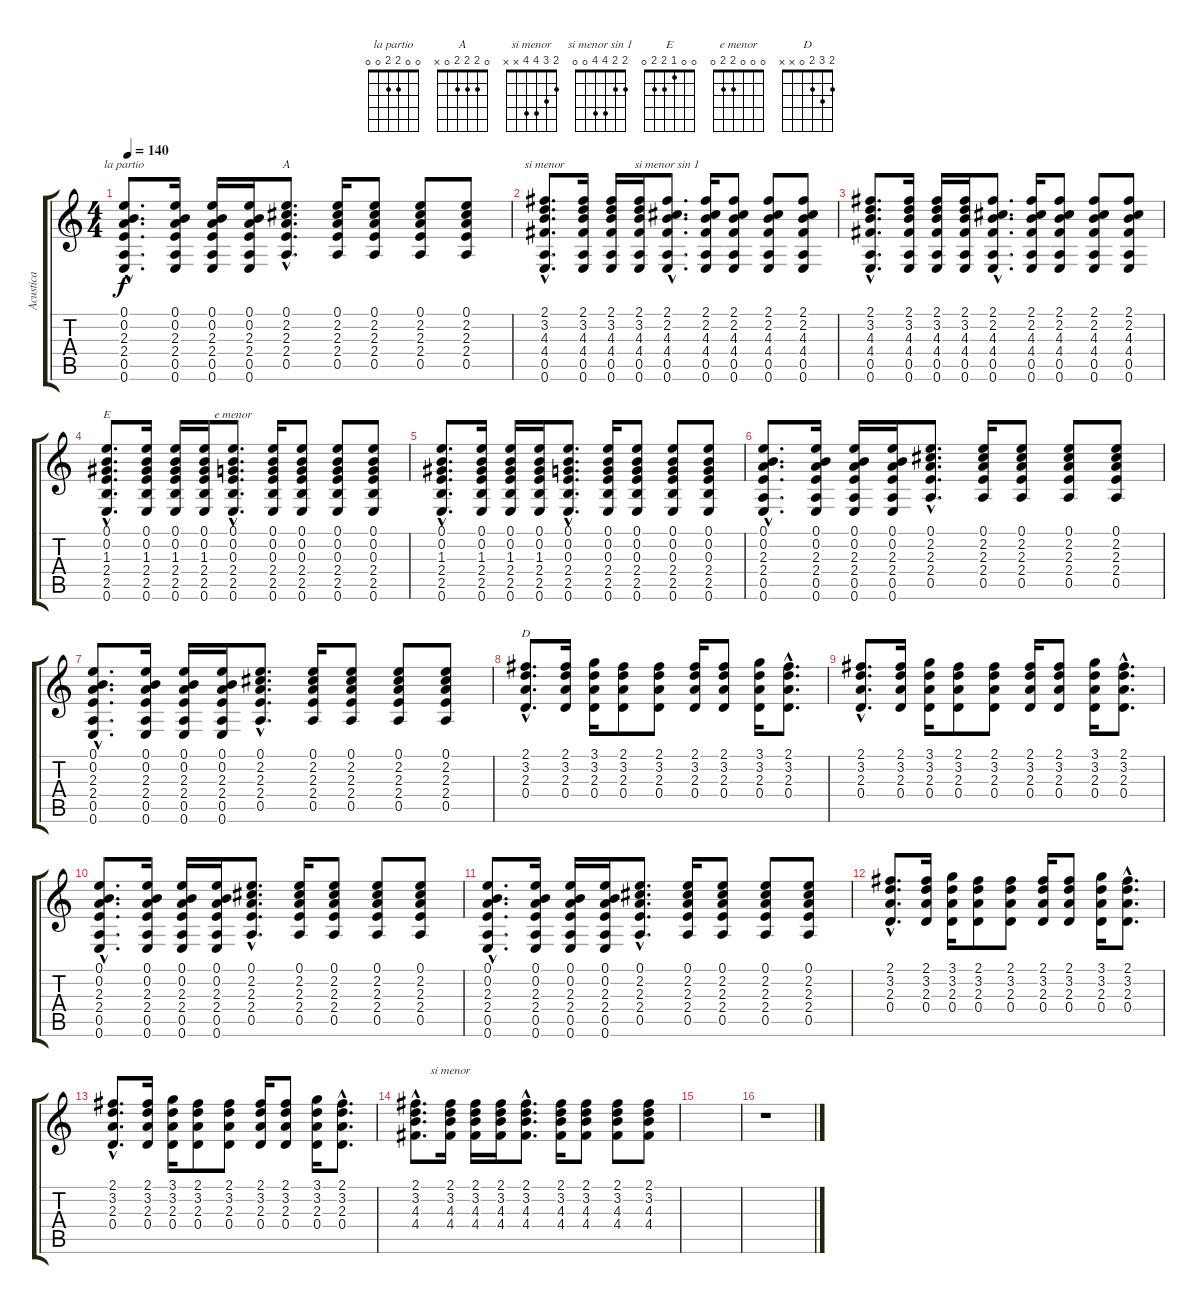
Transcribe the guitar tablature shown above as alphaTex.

\track ("Acustica" "Acustica") {instrument acousticguitarsteel}
\staff {score tabs}
\tuning (E4 B3 G3 D3 A2 E2) {hide}
\chord ("la partio" 0 0 2 2 0 0)
\chord ("A" 0 2 2 2 0 x)
\chord ("si menor" 2 3 4 4 0 0)
\chord ("si menor sin 1" 2 2 4 4 0 0)
\chord ("E" 0 0 1 2 2 0)
\chord ("e menor" 0 0 0 2 2 0)
\chord ("D" 2 3 2 0 x x)
\chord ("si menor" 2 3 4 4 x x)
\ts (4 4)
\tempo 140
\clef g2
\ks c
(0.1{hac} 0.2{hac} 2.3{hac} 2.4{hac} 0.5{hac} 0.6{hac}).8{d ch "la partio" dy f} (0.1 0.2 2.3 2.4 0.5 0.6).16 (0.1 0.2 2.3 2.4 0.5 0.6).16 (0.1 0.2 2.3 2.4 0.5 0.6).16 (0.1{hac} 2.2{hac} 2.3{hac} 2.4{hac} 0.5{hac}).8{d ch "A"} (0.1 2.2 2.3 2.4 0.5).16 (0.1 2.2 2.3 2.4 0.5).8 (0.1 2.2 2.3 2.4 0.5).8 (0.1 2.2 2.3 2.4 0.5).8 |
(2.1{hac} 3.2{hac} 4.3{hac} 4.4{hac} 0.5{hac} 0.6{hac}).8{d ch "si menor"} (2.1 3.2 4.3 4.4 0.5 0.6).16 (2.1 3.2 4.3 4.4 0.5 0.6).16 (2.1 3.2 4.3 4.4 0.5 0.6).16 (2.1{hac} 2.2{hac} 4.3{hac} 4.4{hac} 0.5{hac} 0.6{hac}).8{d ch "si menor sin 1"} (2.1 2.2 4.3 4.4 0.5 0.6).16 (2.1 2.2 4.3 4.4 0.5 0.6).8 (2.1 2.2 4.3 4.4 0.5 0.6).8 (2.1 2.2 4.3 4.4 0.5 0.6).8 |
(2.1{hac} 3.2{hac} 4.3{hac} 4.4{hac} 0.5{hac} 0.6{hac}).8{d} (2.1 3.2 4.3 4.4 0.5 0.6).16 (2.1 3.2 4.3 4.4 0.5 0.6).16 (2.1 3.2 4.3 4.4 0.5 0.6).16 (2.1{hac} 2.2{hac} 4.3{hac} 4.4{hac} 0.5{hac} 0.6{hac}).8{d} (2.1 2.2 4.3 4.4 0.5 0.6).16 (2.1 2.2 4.3 4.4 0.5 0.6).8 (2.1 2.2 4.3 4.4 0.5 0.6).8 (2.1 2.2 4.3 4.4 0.5 0.6).8 |
(0.1{hac} 0.2{hac} 1.3{hac} 2.4{hac} 2.5{hac} 0.6{hac}).8{d ch "E"} (0.1 0.2 1.3 2.4 2.5 0.6).16 (0.1 0.2 1.3 2.4 2.5 0.6).16 (0.1 0.2 1.3 2.4 2.5 0.6).16 (0.1{hac} 0.2{hac} 0.3{hac} 2.4{hac} 2.5{hac} 0.6{hac}).8{d ch "e menor"} (0.1 0.2 0.3 2.4 2.5 0.6).16 (0.1 0.2 0.3 2.4 2.5 0.6).8 (0.1 0.2 0.3 2.4 2.5 0.6).8 (0.1 0.2 0.3 2.4 2.5 0.6).8 |
(0.1{hac} 0.2{hac} 1.3{hac} 2.4{hac} 2.5{hac} 0.6{hac}).8{d} (0.1 0.2 1.3 2.4 2.5 0.6).16 (0.1 0.2 1.3 2.4 2.5 0.6).16 (0.1 0.2 1.3 2.4 2.5 0.6).16 (0.1{hac} 0.2{hac} 0.3{hac} 2.4{hac} 2.5{hac} 0.6{hac}).8{d} (0.1 0.2 0.3 2.4 2.5 0.6).16 (0.1 0.2 0.3 2.4 2.5 0.6).8 (0.1 0.2 0.3 2.4 2.5 0.6).8 (0.1 0.2 0.3 2.4 2.5 0.6).8 |
(0.1{hac} 0.2{hac} 2.3{hac} 2.4{hac} 0.5{hac} 0.6{hac}).8{d} (0.1 0.2 2.3 2.4 0.5 0.6).16 (0.1 0.2 2.3 2.4 0.5 0.6).16 (0.1 0.2 2.3 2.4 0.5 0.6).16 (0.1{hac} 2.2{hac} 2.3{hac} 2.4{hac} 0.5{hac}).8{d} (0.1 2.2 2.3 2.4 0.5).16 (0.1 2.2 2.3 2.4 0.5).8 (0.1 2.2 2.3 2.4 0.5).8 (0.1 2.2 2.3 2.4 0.5).8 |
(0.1{hac} 0.2{hac} 2.3{hac} 2.4{hac} 0.5{hac} 0.6{hac}).8{d} (0.1 0.2 2.3 2.4 0.5 0.6).16 (0.1 0.2 2.3 2.4 0.5 0.6).16 (0.1 0.2 2.3 2.4 0.5 0.6).16 (0.1{hac} 2.2{hac} 2.3{hac} 2.4{hac} 0.5{hac}).8{d} (0.1 2.2 2.3 2.4 0.5).16 (0.1 2.2 2.3 2.4 0.5).8 (0.1 2.2 2.3 2.4 0.5).8 (0.1 2.2 2.3 2.4 0.5).8 |
(2.1{hac} 3.2{hac} 2.3{hac} 0.4{hac}).8{d ch "D"} (2.1 3.2 2.3 0.4).16 (3.1 3.2 2.3 0.4).16 (2.1 3.2 2.3 0.4).8 (2.1 3.2 2.3 0.4).8 (2.1 3.2 2.3 0.4).16 (2.1 3.2 2.3 0.4).8 (3.1 3.2 2.3 0.4).16 (2.1{hac} 3.2{hac} 2.3{hac} 0.4{hac}).8{d} |
(2.1{hac} 3.2{hac} 2.3{hac} 0.4{hac}).8{d} (2.1 3.2 2.3 0.4).16 (3.1 3.2 2.3 0.4).16 (2.1 3.2 2.3 0.4).8 (2.1 3.2 2.3 0.4).8 (2.1 3.2 2.3 0.4).16 (2.1 3.2 2.3 0.4).8 (3.1 3.2 2.3 0.4).16 (2.1{hac} 3.2{hac} 2.3{hac} 0.4{hac}).8{d} |
(0.1{hac} 0.2{hac} 2.3{hac} 2.4{hac} 0.5{hac} 0.6{hac}).8{d} (0.1 0.2 2.3 2.4 0.5 0.6).16 (0.1 0.2 2.3 2.4 0.5 0.6).16 (0.1 0.2 2.3 2.4 0.5 0.6).16 (0.1{hac} 2.2{hac} 2.3{hac} 2.4{hac} 0.5{hac}).8{d} (0.1 2.2 2.3 2.4 0.5).16 (0.1 2.2 2.3 2.4 0.5).8 (0.1 2.2 2.3 2.4 0.5).8 (0.1 2.2 2.3 2.4 0.5).8 |
(0.1{hac} 0.2{hac} 2.3{hac} 2.4{hac} 0.5{hac} 0.6{hac}).8{d} (0.1 0.2 2.3 2.4 0.5 0.6).16 (0.1 0.2 2.3 2.4 0.5 0.6).16 (0.1 0.2 2.3 2.4 0.5 0.6).16 (0.1{hac} 2.2{hac} 2.3{hac} 2.4{hac} 0.5{hac}).8{d} (0.1 2.2 2.3 2.4 0.5).16 (0.1 2.2 2.3 2.4 0.5).8 (0.1 2.2 2.3 2.4 0.5).8 (0.1 2.2 2.3 2.4 0.5).8 |
(2.1{hac} 3.2{hac} 2.3{hac} 0.4{hac}).8{d} (2.1 3.2 2.3 0.4).16 (3.1 3.2 2.3 0.4).16 (2.1 3.2 2.3 0.4).8 (2.1 3.2 2.3 0.4).8 (2.1 3.2 2.3 0.4).16 (2.1 3.2 2.3 0.4).8 (3.1 3.2 2.3 0.4).16 (2.1{hac} 3.2{hac} 2.3{hac} 0.4{hac}).8{d} |
(2.1{hac} 3.2{hac} 2.3{hac} 0.4{hac}).8{d} (2.1 3.2 2.3 0.4).16 (3.1 3.2 2.3 0.4).16 (2.1 3.2 2.3 0.4).8 (2.1 3.2 2.3 0.4).8 (2.1 3.2 2.3 0.4).16 (2.1 3.2 2.3 0.4).8 (3.1 3.2 2.3 0.4).16 (2.1{hac} 3.2{hac} 2.3{hac} 0.4{hac}).8{d} |
(2.1{hac} 3.2{hac} 4.3{hac} 4.4{hac}).8{d} (2.1 3.2 4.3 4.4).16{ch "si menor"} (2.1 3.2 4.3 4.4).16 (2.1 3.2 4.3 4.4).16 (2.1{hac} 3.2{hac} 4.3{hac} 4.4{hac}).8{d} (2.1 3.2 4.3 4.4).16 (2.1 3.2 4.3 4.4).8 (2.1 3.2 4.3 4.4).8 (2.1 3.2 4.3 4.4).8 |
|
r.1
